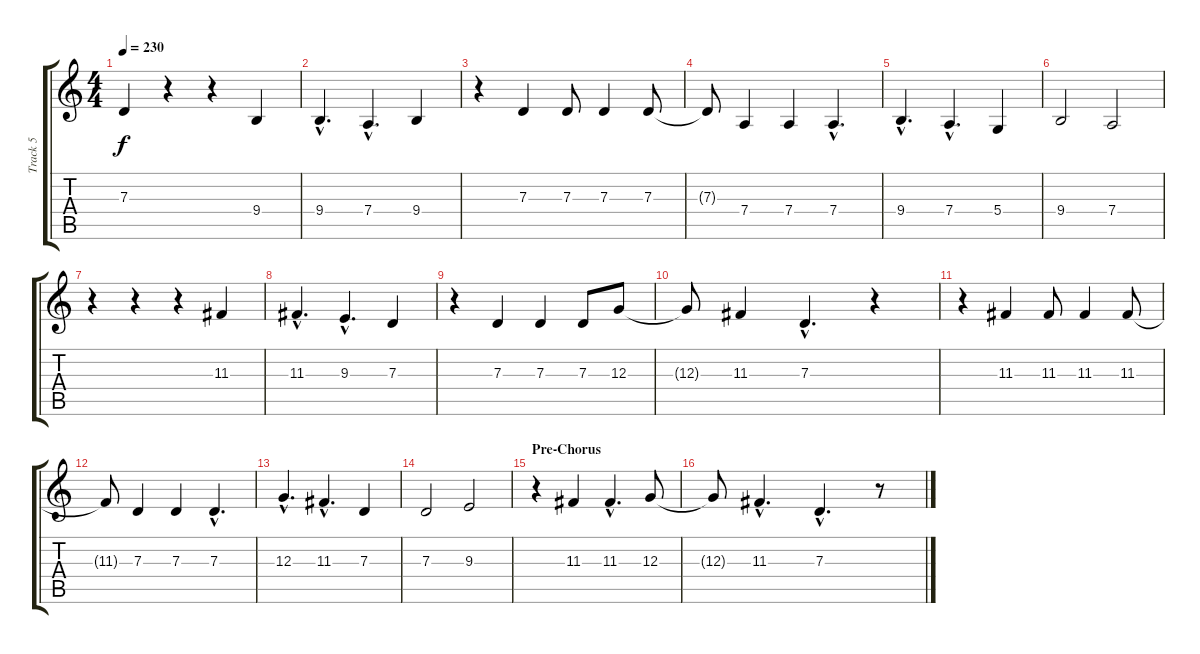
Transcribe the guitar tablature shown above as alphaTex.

\track ("Track 5" "Track 5") {instrument lead6voice}
\staff {score tabs}
\tuning (E4 B3 G3 D3 A2 E2) {hide}
\ts (4 4)
\tempo 230
\clef g2
\ks c
7.3{t}.4{dy f} r.4 r.4 9.4.4 |
9.4{hac}.4{d} 7.4{hac}.4{d} 9.4.4 |
r.4 7.3.4 7.3.8 7.3.4 7.3.8 |
7.3{t}.8 7.4.4 7.4.4 7.4{hac}.4{d} |
9.4{hac}.4{d} 7.4{hac}.4{d} 5.4.4 |
9.4.2 7.4.2 |
r.4 r.4 r.4 11.3.4 |
11.3{hac}.4{d} 9.3{hac}.4{d} 7.3.4 |
r.4 7.3.4 7.3.4 7.3.8 12.3.8 |
12.3{t}.8 11.3.4 7.3{hac}.4{d} r.4 |
r.4 11.3.4 11.3.8 11.3.4 11.3.8 |
11.3{t}.8 7.3.4 7.3.4 7.3{hac}.4{d} |
12.3{hac}.4{d} 11.3{hac}.4{d} 7.3.4 |
7.3.2 9.3.2 |
\section ("" "Pre-Chorus")
r.4 11.3.4 11.3{hac}.4{d} 12.3.8 |
12.3{t}.8 11.3{hac}.4{d} 7.3{hac}.4{d} r.8
